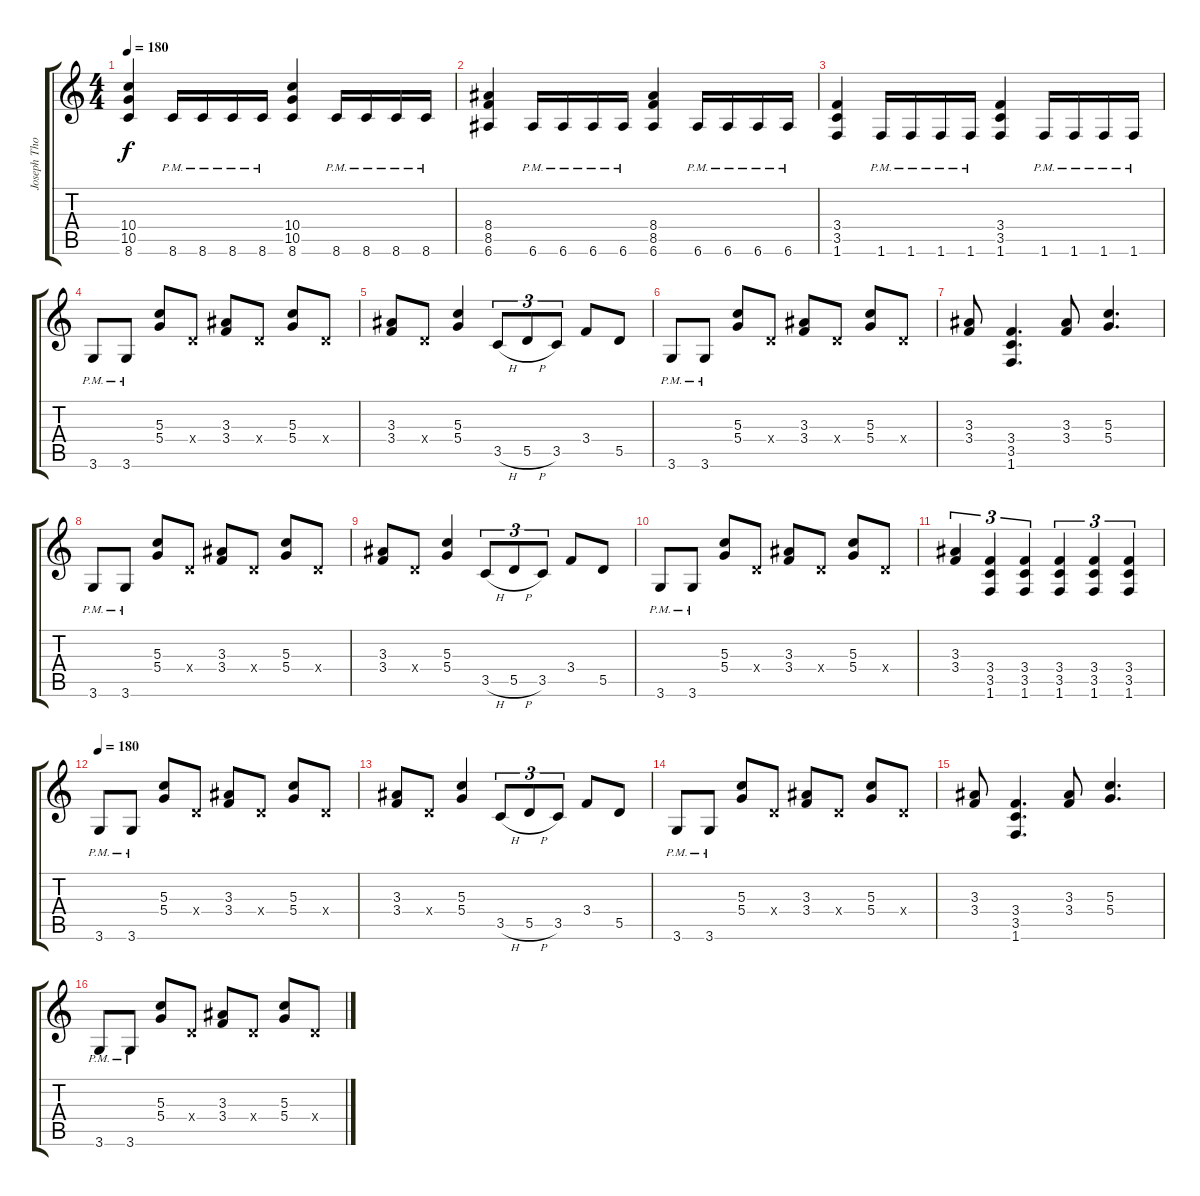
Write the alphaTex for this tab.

\track ("Joseph Tholl" "Joseph Tho") {instrument overdrivenguitar}
\staff {score tabs}
\tuning (E4 B3 G3 D3 A2 E2) {hide}
\ts (4 4)
\tempo 180
\clef g2
\ks c
(10.4 10.5 8.6).4{dy f} 8.6{pm}.16 8.6{pm}.16 8.6{pm}.16 8.6{pm}.16 (10.4 10.5 8.6).4 8.6{pm}.16 8.6{pm}.16 8.6{pm}.16 8.6{pm}.16 |
(8.4 8.5 6.6).4 6.6{pm}.16 6.6{pm}.16 6.6{pm}.16 6.6{pm}.16 (8.4 8.5 6.6).4 6.6{pm}.16 6.6{pm}.16 6.6{pm}.16 6.6{pm}.16 |
(3.4 3.5 1.6).4 1.6{pm}.16 1.6{pm}.16 1.6{pm}.16 1.6{pm}.16 (3.4 3.5 1.6).4 1.6{pm}.16 1.6{pm}.16 1.6{pm}.16 1.6{pm}.16 |
3.6{pm}.8 3.6{pm}.8 (5.3 5.4).8 0.4{x}.8 (3.3 3.4).8 0.4{x}.8 (5.3 5.4).8 0.4{x}.8 |
(3.3 3.4).8 0.4{x}.8 (5.3 5.4).4 3.5{h}.8{tu (3 2)} 5.5{h}.8{tu (3 2)} 3.5.8{tu (3 2)} 3.4.8 5.5.8 |
3.6{pm}.8 3.6{pm}.8 (5.3 5.4).8 0.4{x}.8 (3.3 3.4).8 0.4{x}.8 (5.3 5.4).8 0.4{x}.8 |
(3.3 3.4).8 (3.4 3.5 1.6).4{d} (3.3 3.4).8 (5.3 5.4).4{d} |
3.6{pm}.8 3.6{pm}.8 (5.3 5.4).8 0.4{x}.8 (3.3 3.4).8 0.4{x}.8 (5.3 5.4).8 0.4{x}.8 |
(3.3 3.4).8 0.4{x}.8 (5.3 5.4).4 3.5{h}.8{tu (3 2)} 5.5{h}.8{tu (3 2)} 3.5.8{tu (3 2)} 3.4.8 5.5.8 |
3.6{pm}.8 3.6{pm}.8 (5.3 5.4).8 0.4{x}.8 (3.3 3.4).8 0.4{x}.8 (5.3 5.4).8 0.4{x}.8 |
(3.3 3.4).4{tu (3 2)} (3.4 3.5 1.6).4{tu (3 2)} (3.4 3.5 1.6).4{tu (3 2)} (3.4 3.5 1.6).4{tu (3 2)} (3.4 3.5 1.6).4{tu (3 2)} (3.4 3.5 1.6).4{tu (3 2)} |
\tempo 180
3.6{pm}.8 3.6{pm}.8 (5.3 5.4).8 0.4{x}.8 (3.3 3.4).8 0.4{x}.8 (5.3 5.4).8 0.4{x}.8 |
(3.3 3.4).8 0.4{x}.8 (5.3 5.4).4 3.5{h}.8{tu (3 2)} 5.5{h}.8{tu (3 2)} 3.5.8{tu (3 2)} 3.4.8 5.5.8 |
3.6{pm}.8 3.6{pm}.8 (5.3 5.4).8 0.4{x}.8 (3.3 3.4).8 0.4{x}.8 (5.3 5.4).8 0.4{x}.8 |
(3.3 3.4).8 (3.4 3.5 1.6).4{d} (3.3 3.4).8 (5.3 5.4).4{d} |
3.6{pm}.8 3.6{pm}.8 (5.3 5.4).8 0.4{x}.8 (3.3 3.4).8 0.4{x}.8 (5.3 5.4).8 0.4{x}.8
